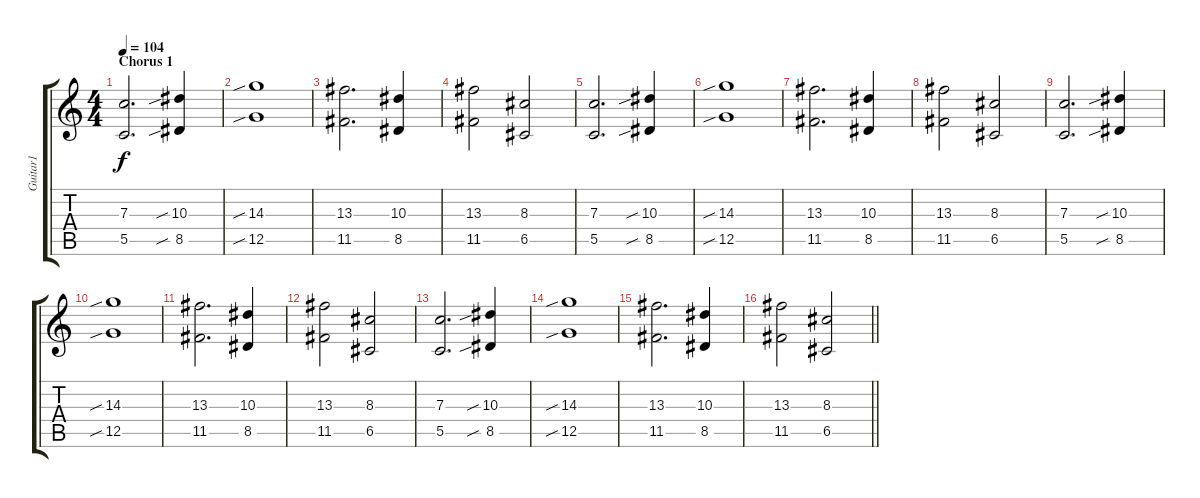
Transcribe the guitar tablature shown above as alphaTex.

\track ("Guitar1" "Guitar1") {instrument distortionguitar}
\staff {score tabs}
\tuning (D4 A3 F3 C3 G2 C2) {hide}
\ts (4 4)
\section ("" "Chorus 1")
\tempo 104
\clef g2
\ks c
(7.3 5.5).2{d dy f} (10.3{sib} 8.5{sib}).4 |
(14.3{sib} 12.5{sib}).1 |
(13.3 11.5).2{d} (10.3 8.5).4 |
(13.3 11.5).2 (8.3 6.5).2 |
(7.3 5.5).2{d} (10.3{sib} 8.5{sib}).4 |
(14.3{sib} 12.5{sib}).1 |
(13.3 11.5).2{d} (10.3 8.5).4 |
(13.3 11.5).2 (8.3 6.5).2 |
(7.3 5.5).2{d} (10.3{sib} 8.5{sib}).4 |
(14.3{sib} 12.5{sib}).1 |
(13.3 11.5).2{d} (10.3 8.5).4 |
(13.3 11.5).2 (8.3 6.5).2 |
(7.3 5.5).2{d} (10.3{sib} 8.5{sib}).4 |
(14.3{sib} 12.5{sib}).1 |
(13.3 11.5).2{d} (10.3 8.5).4 |
\barLineRight lightlight
(13.3 11.5).2 (8.3 6.5).2
